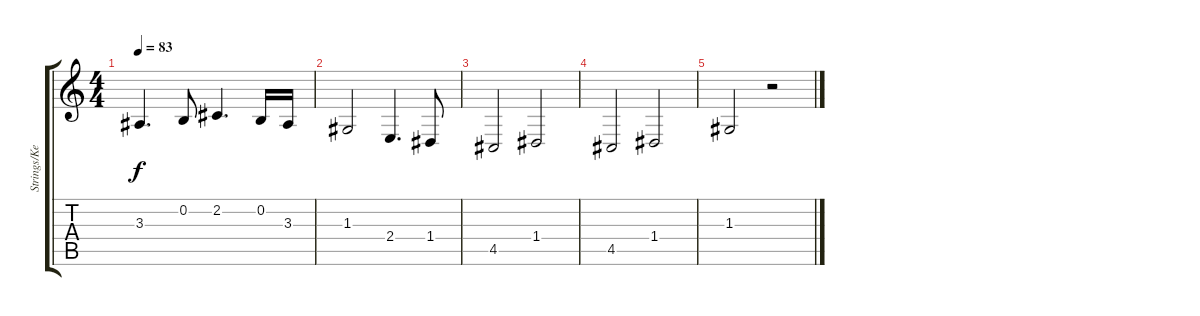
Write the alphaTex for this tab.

\track ("Strings/Keyboard" "Strings/Ke") {instrument stringensemble2}
\staff {score tabs}
\tuning (E4 B3 G3 D3 A2 E2) {hide}
\ts (4 4)
\tempo 83
\clef g2
\ks c
3.3.4{d dy f} 0.2.8 2.2.4{d} 0.2.16 3.3.16 |
1.3.2 2.4.4{d} 1.4.8 |
4.5.2 1.4.2 |
4.5.2 1.4.2 |
1.3.2 r.2
